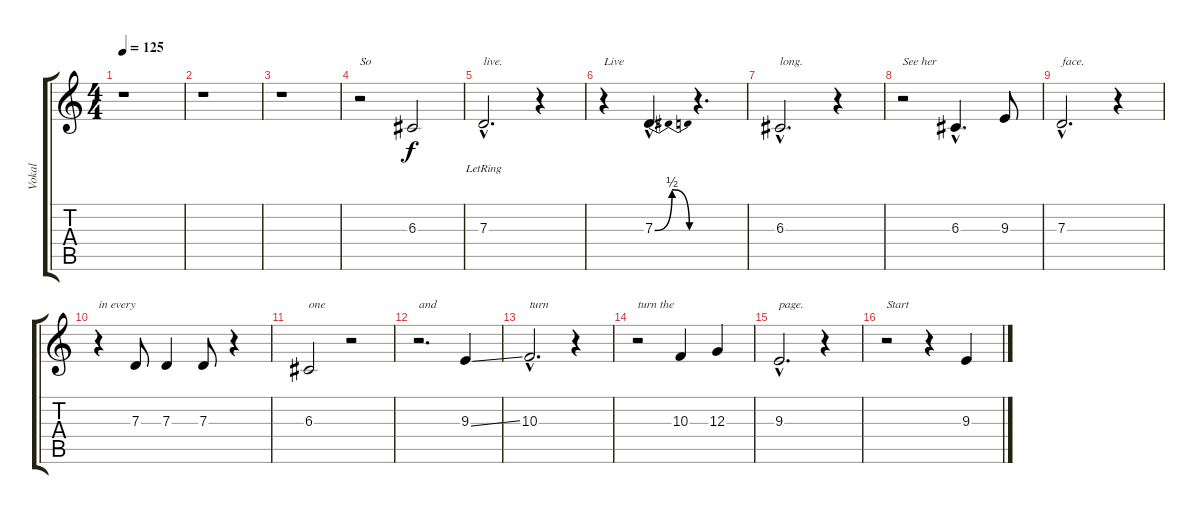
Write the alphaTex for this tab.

\track ("Vokal" "Vokal") {instrument panflute}
\staff {score tabs}
\tuning (E4 B3 G3 D3 A2 E2) {hide}
\ts (4 4)
\tempo 125
\clef g2
\ks c
r.1{dy f} |
r.1 |
r.1 |
r.2{txt "So"} 6.3.2 |
7.3{hac lr}.2{d txt "live."} r.4 |
r.4{txt "Live"} 7.3{be (bendrelease 0 0 18 2 39 2 60 0) hac}.4{d} r.4{d} |
6.3{hac}.2{d txt "long."} r.4 |
r.2{txt "See her"} 6.3{hac}.4{d} 9.3.8 |
7.3{hac}.2{d txt "face."} r.4 |
r.4{txt "in every"} 7.3.8 7.3.4 7.3.8 r.4 |
6.3.2{txt "one"} r.2 |
r.2{d txt "and"} 9.3{ss}.4 |
10.3{hac}.2{d txt "turn"} r.4 |
r.2{txt "turn the"} 10.3.4 12.3.4 |
9.3{hac}.2{d txt "page."} r.4 |
r.2{txt "Start"} r.4 9.3{ss}.4
